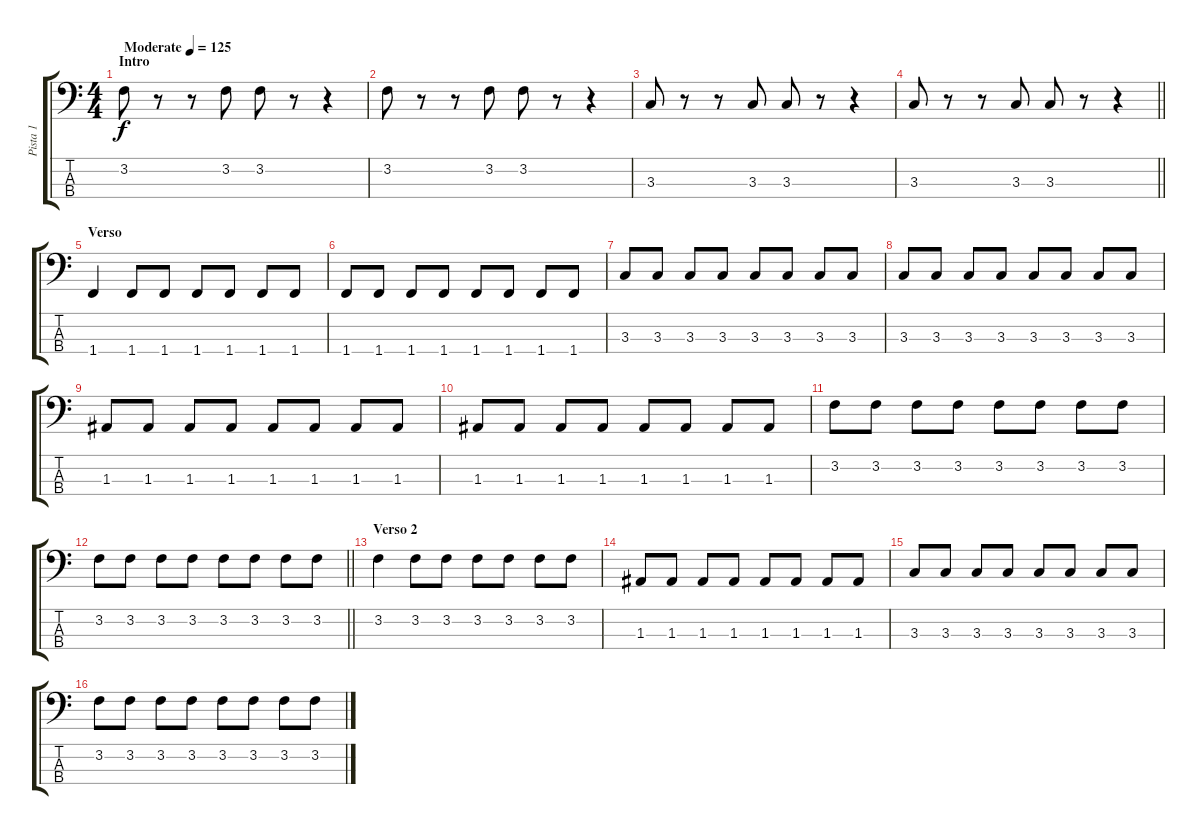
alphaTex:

\track ("Pista 1" "Pista 1") {instrument electricbasspick}
\staff {score tabs}
\tuning (G2 D2 A1 E1) {hide}
\ts (4 4)
\section ("" "Intro")
\tempo (125 "Moderate")
\clef f4
\ks c
3.2.8{dy f instrument electricbasspick} r.8 r.8 3.2.8 3.2.8 r.8 r.4 |
3.2.8 r.8 r.8 3.2.8 3.2.8 r.8 r.4 |
3.3.8 r.8 r.8 3.3.8 3.3.8 r.8 r.4 |
\barLineRight lightlight
3.3.8 r.8 r.8 3.3.8 3.3.8 r.8 r.4 |
\section ("" "Verso")
1.4.4 1.4.8 1.4.8 1.4.8 1.4.8 1.4.8 1.4.8 |
1.4.8 1.4.8 1.4.8 1.4.8 1.4.8 1.4.8 1.4.8 1.4.8 |
3.3.8 3.3.8 3.3.8 3.3.8 3.3.8 3.3.8 3.3.8 3.3.8 |
3.3.8 3.3.8 3.3.8 3.3.8 3.3.8 3.3.8 3.3.8 3.3.8 |
1.3.8 1.3.8 1.3.8 1.3.8 1.3.8 1.3.8 1.3.8 1.3.8 |
1.3.8 1.3.8 1.3.8 1.3.8 1.3.8 1.3.8 1.3.8 1.3.8 |
3.2.8 3.2.8 3.2.8 3.2.8 3.2.8 3.2.8 3.2.8 3.2.8 |
\barLineRight lightlight
3.2.8 3.2.8 3.2.8 3.2.8 3.2.8 3.2.8 3.2.8 3.2.8 |
\section ("" "Verso 2")
3.2.4 3.2.8 3.2.8 3.2.8 3.2.8 3.2.8 3.2.8 |
1.3.8 1.3.8 1.3.8 1.3.8 1.3.8 1.3.8 1.3.8 1.3.8 |
3.3.8 3.3.8 3.3.8 3.3.8 3.3.8 3.3.8 3.3.8 3.3.8 |
3.2.8 3.2.8 3.2.8 3.2.8 3.2.8 3.2.8 3.2.8 3.2.8
